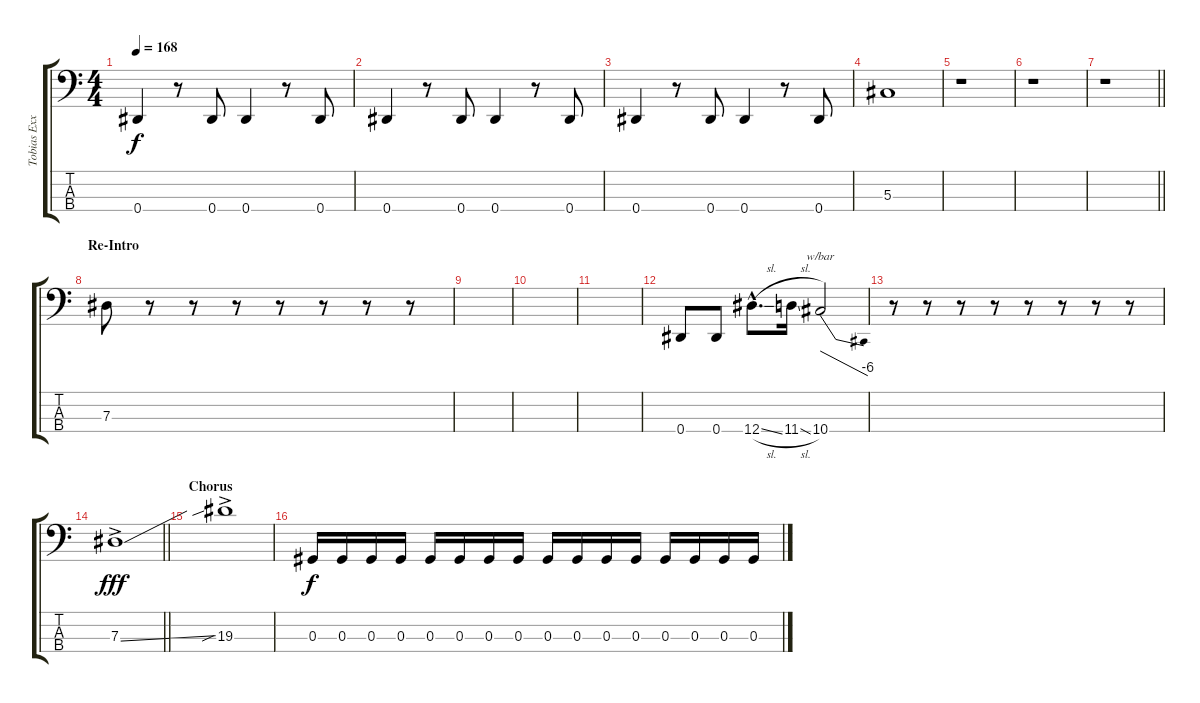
\track ("Tobias Exxel" "Tobias Exx") {instrument electricbasspick}
\staff {score tabs}
\tuning (Gb2 Db2 Ab1 Eb1) {hide}
\ts (4 4)
\tempo 168
\clef f4
\ks c
0.4.4{dy f} r.8 0.4.8 0.4.4 r.8 0.4.8 |
0.4.4 r.8 0.4.8 0.4.4 r.8 0.4.8 |
0.4.4 r.8 0.4.8 0.4.4 r.8 0.4.8 |
5.3.1 |
r.1 |
r.1 |
\barLineRight lightlight
r.1 |
\section ("" "Re-Intro")
7.3.8 r.8 r.8 r.8 r.8 r.8 r.8 r.8 |
|
|
|
0.4.8 0.4.8 12.4{sl hac}.8{d} 11.4{sl}.16 10.4.2{tbe (dive default 0 0 60 -24)} |
r.8 r.8 r.8 r.8 r.8 r.8 r.8 r.8 |
\barLineRight lightlight
7.3{ss ac}.1{dy fff} |
\section ("" "Chorus")
19.3{sib ac}.1 |
0.3.16{dy f} 0.3.16 0.3.16 0.3.16 0.3.16 0.3.16 0.3.16 0.3.16 0.3.16 0.3.16 0.3.16 0.3.16 0.3.16 0.3.16 0.3.16 0.3.16
